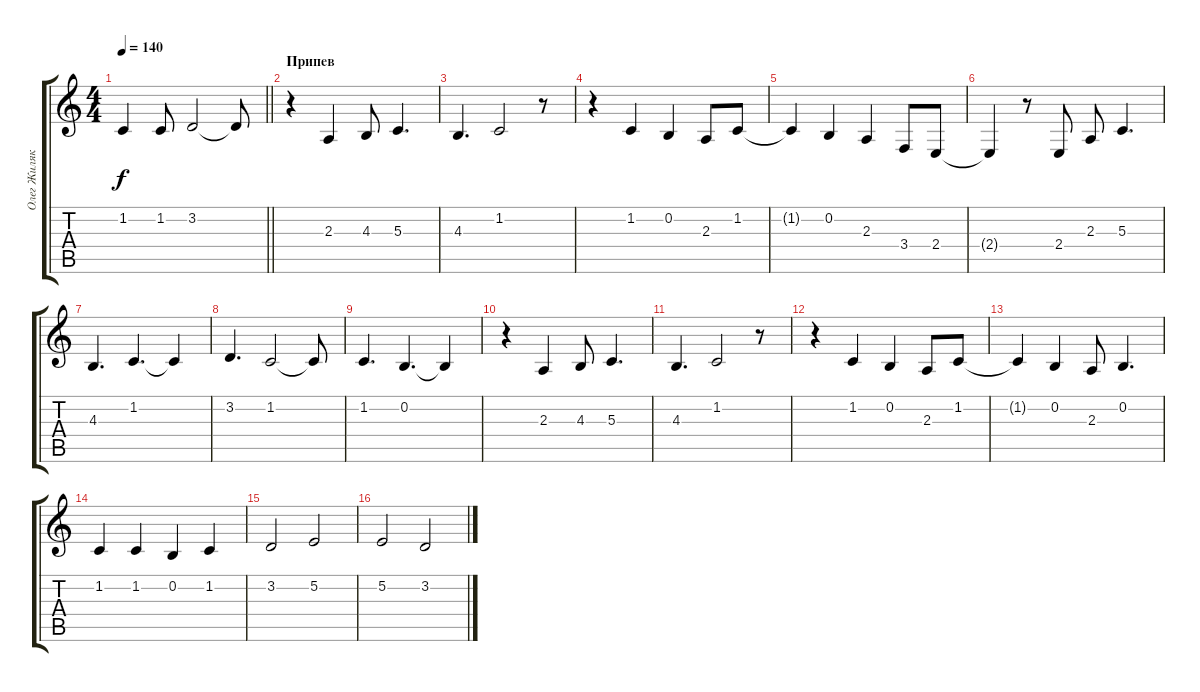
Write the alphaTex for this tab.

\track ("Олег Жиляков" "Олег Жиляк") {instrument lead2sawtooth}
\staff {score tabs}
\tuning (E4 B3 G3 D3 A2 E2) {hide}
\ts (4 4)
\tempo 140
\clef g2
\barLineRight lightlight
\ks c
1.2.4{dy f} 1.2.8 3.2.2 3.2{t}.8 |
\section ("" "Припев")
r.4 2.3.4 4.3.8 5.3.4{d} |
4.3.4{d} 1.2.2 r.8 |
r.4 1.2.4 0.2.4 2.3.8 1.2.8 |
1.2{t}.4 0.2.4 2.3.4 3.4.8 2.4.8 |
2.4{t}.4 r.8 2.4.8 2.3.8 5.3.4{d} |
4.3.4{d} 1.2.4{d} 1.2{t}.4 |
3.2.4{d} 1.2.2 1.2{t}.8 |
1.2.4{d} 0.2.4{d} 0.2{t}.4 |
r.4 2.3.4 4.3.8 5.3.4{d} |
4.3.4{d} 1.2.2 r.8 |
r.4 1.2.4 0.2.4 2.3.8 1.2.8 |
1.2{t}.4 0.2.4 2.3.8 0.2.4{d} |
1.2.4 1.2.4 0.2.4 1.2.4 |
3.2.2 5.2.2 |
5.2.2 3.2.2
